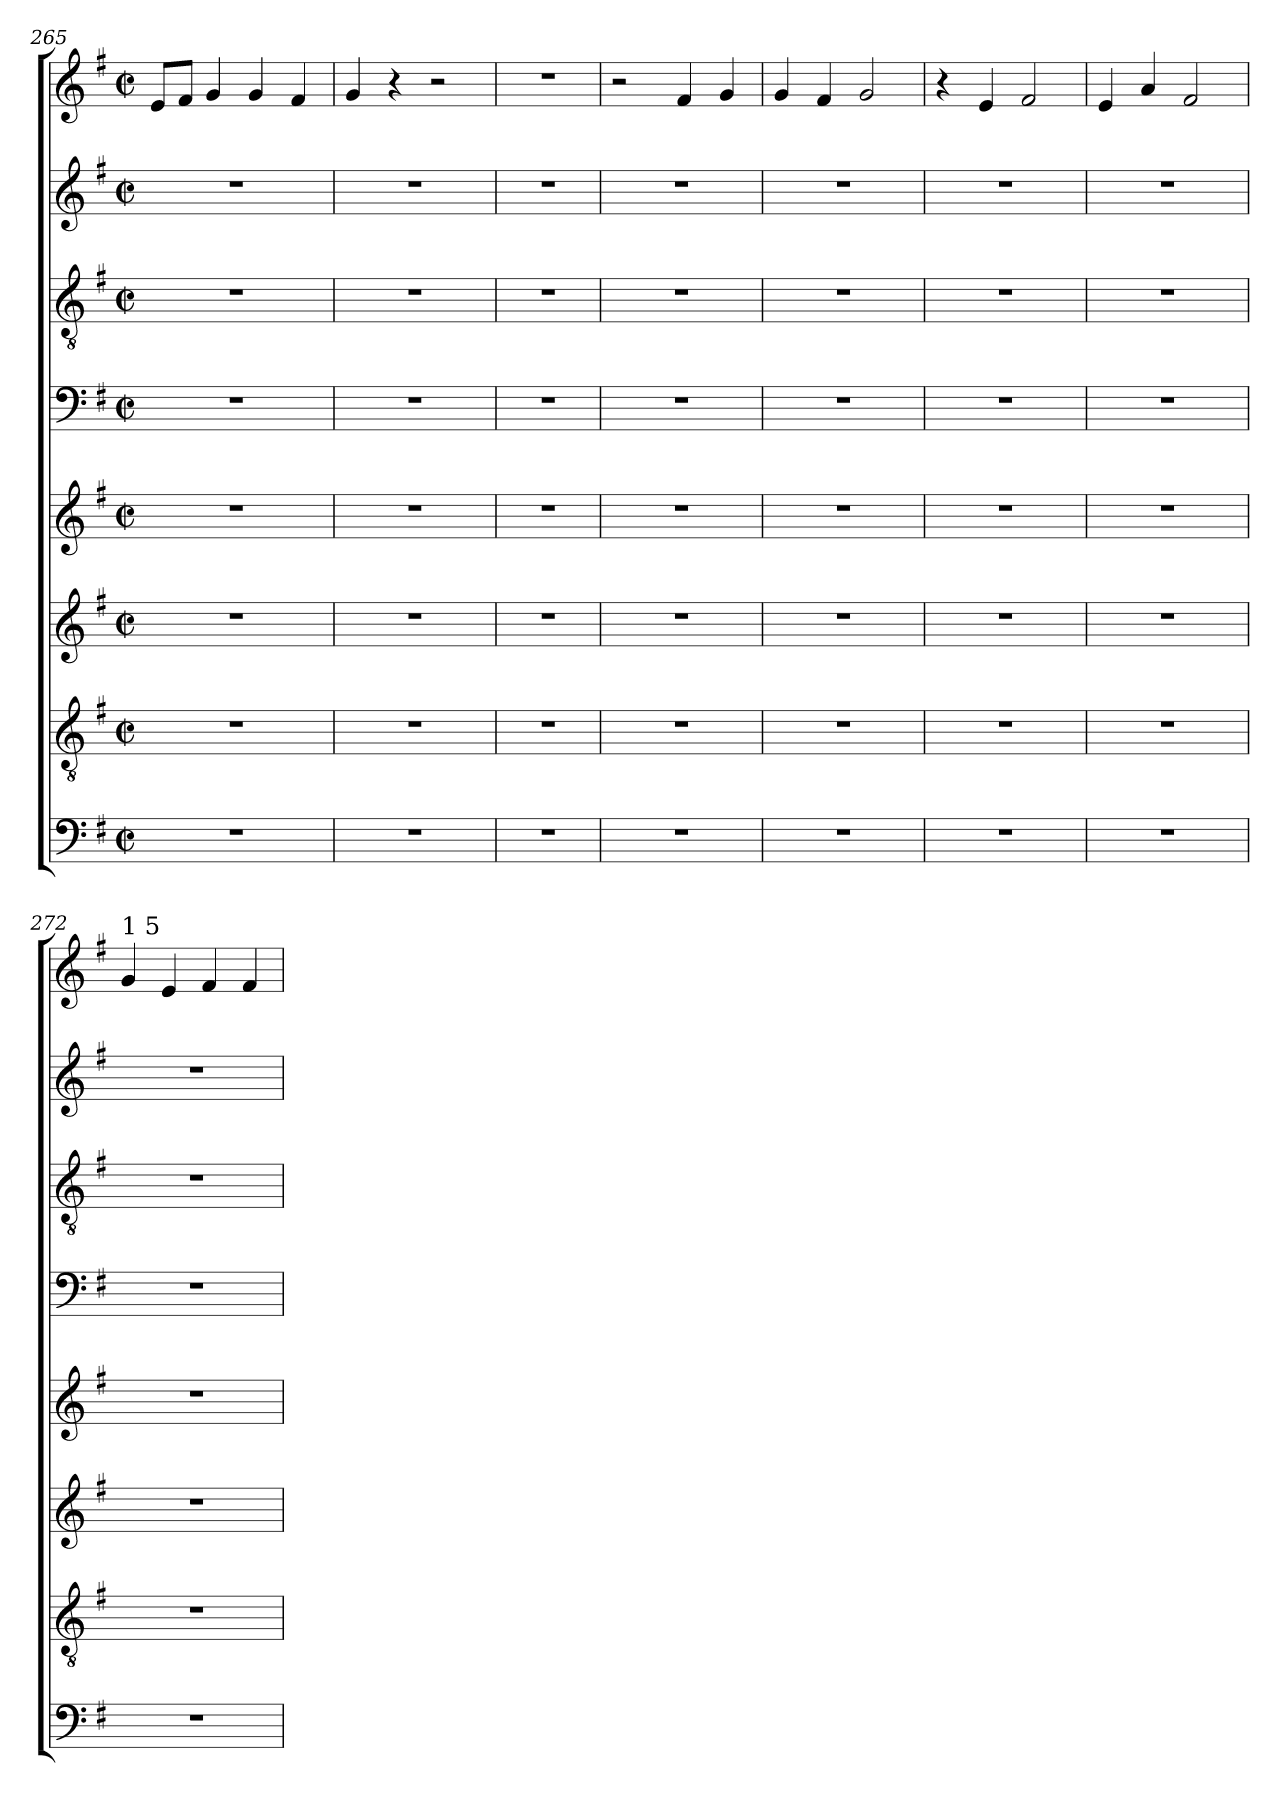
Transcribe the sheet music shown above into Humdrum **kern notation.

**kern	**kern	**kern	**kern	**kern	**kern	**kern	**kern
*part8	*part7	*part6	*part5	*part4	*part3	*part2	*part1
*staff8	*staff7	*staff6	*staff5	*staff4	*staff3	*staff2	*staff1
!!LO:LB:g=z
*clefF4	*clefGv2	*clefG2	*clefG2	*clefF4	*clefGv2	*clefG2	*clefG2
*k[f#]	*k[f#]	*k[f#]	*k[f#]	*k[f#]	*k[f#]	*k[f#]	*k[f#]
*G:	*G:	*G:	*G:	*G:	*G:	*G:	*G:
*M2/2	*M2/2	*M2/2	*M2/2	*M2/2	*M2/2	*M2/2	*M2/2
*met(c|)	*met(c|)	*met(c|)	*met(c|)	*met(c|)	*met(c|)	*met(c|)	*met(c|)
=265	=265	=265	=265	=265	=265	=265	=265
1r	1r	1r	1r	1r	1r	1r	8e/L
.	.	.	.	.	.	.	8f#/J
.	.	.	.	.	.	.	4g/
.	.	.	.	.	.	.	4g/
.	.	.	.	.	.	.	4f#/
=266	=266	=266	=266	=266	=266	=266	=266
1r	1r	1r	1r	1r	1r	1r	4g/
.	.	.	.	.	.	.	4r
.	.	.	.	.	.	.	2r
=267	=267	=267	=267	=267	=267	=267	=267
1r	1r	1r	1r	1r	1r	1r	1r
=268	=268	=268	=268	=268	=268	=268	=268
1r	1r	1r	1r	1r	1r	1r	2r
.	.	.	.	.	.	.	4f#/
.	.	.	.	.	.	.	4g/
=269	=269	=269	=269	=269	=269	=269	=269
1r	1r	1r	1r	1r	1r	1r	4g/
.	.	.	.	.	.	.	4f#/
.	.	.	.	.	.	.	2g/
=270	=270	=270	=270	=270	=270	=270	=270
1r	1r	1r	1r	1r	1r	1r	4r
.	.	.	.	.	.	.	4e/
.	.	.	.	.	.	.	2f#/
=271	=271	=271	=271	=271	=271	=271	=271
1r	1r	1r	1r	1r	1r	1r	4e/
.	.	.	.	.	.	.	4a/
.	.	.	.	.	.	.	2f#/
!!LO:LB:g=z
=272	=272	=272	=272	=272	=272	=272	=272
!	!	!	!	!	!	!	!LO:TX:a:t=1 5
1r	1r	1r	1r	1r	1r	1r	4g/
.	.	.	.	.	.	.	4e/
.	.	.	.	.	.	.	4f#/
.	.	.	.	.	.	.	4f#/
=	=	=	=	=	=	=	=
*-	*-	*-	*-	*-	*-	*-	*-
